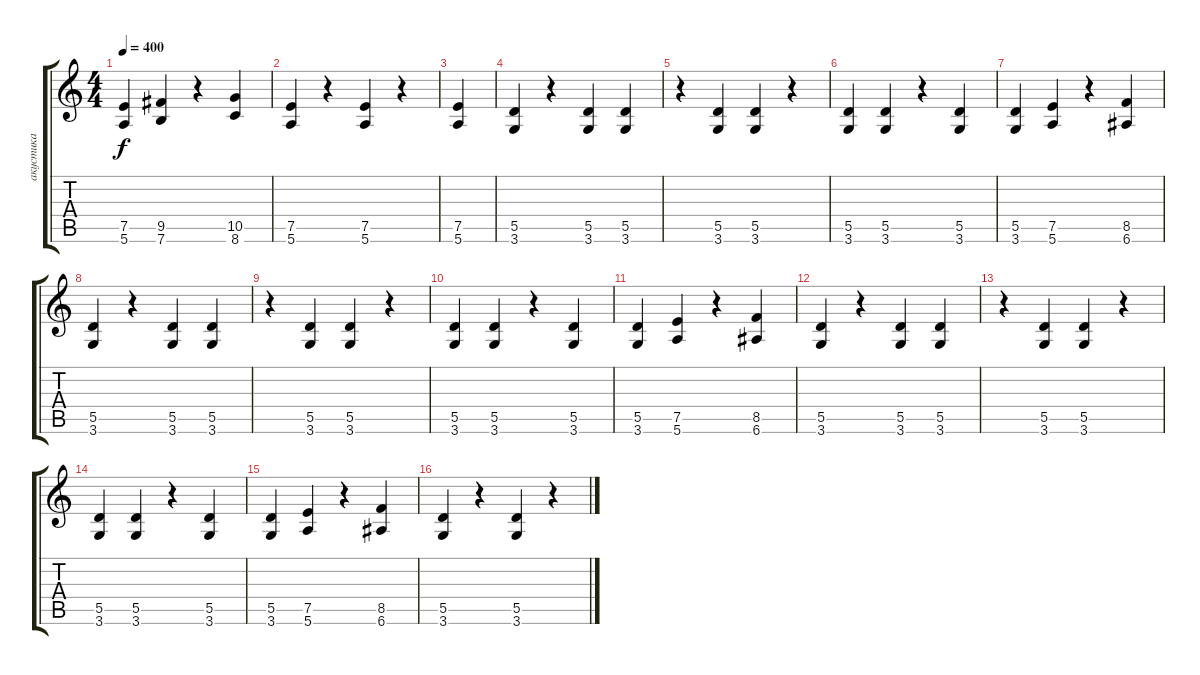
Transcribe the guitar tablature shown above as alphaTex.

\track ("акустика" "акустика") {instrument acousticguitarsteel}
\staff {score tabs}
\tuning (E4 B3 G3 D3 A2 E2) {hide}
\ts (4 4)
\tempo 400
\clef g2
\ks c
(7.5 5.6).4{dy f} (9.5 7.6).4 r.4 (10.5 8.6).4 |
(7.5 5.6).4 r.4 (7.5 5.6).4 r.4 |
(7.5 5.6).4 |
(5.5 3.6).4 r.4 (5.5 3.6).4 (5.5 3.6).4 |
r.4 (5.5 3.6).4 (5.5 3.6).4 r.4 |
(5.5 3.6).4 (5.5 3.6).4 r.4 (5.5 3.6).4 |
(5.5 3.6).4 (7.5 5.6).4 r.4 (8.5 6.6).4 |
(5.5 3.6).4 r.4 (5.5 3.6).4 (5.5 3.6).4 |
r.4 (5.5 3.6).4 (5.5 3.6).4 r.4 |
(5.5 3.6).4 (5.5 3.6).4 r.4 (5.5 3.6).4 |
(5.5 3.6).4 (7.5 5.6).4 r.4 (8.5 6.6).4 |
(5.5 3.6).4 r.4 (5.5 3.6).4 (5.5 3.6).4 |
r.4 (5.5 3.6).4 (5.5 3.6).4 r.4 |
(5.5 3.6).4 (5.5 3.6).4 r.4 (5.5 3.6).4 |
(5.5 3.6).4 (7.5 5.6).4 r.4 (8.5 6.6).4 |
(5.5 3.6).4 r.4 (5.5 3.6).4 r.4
